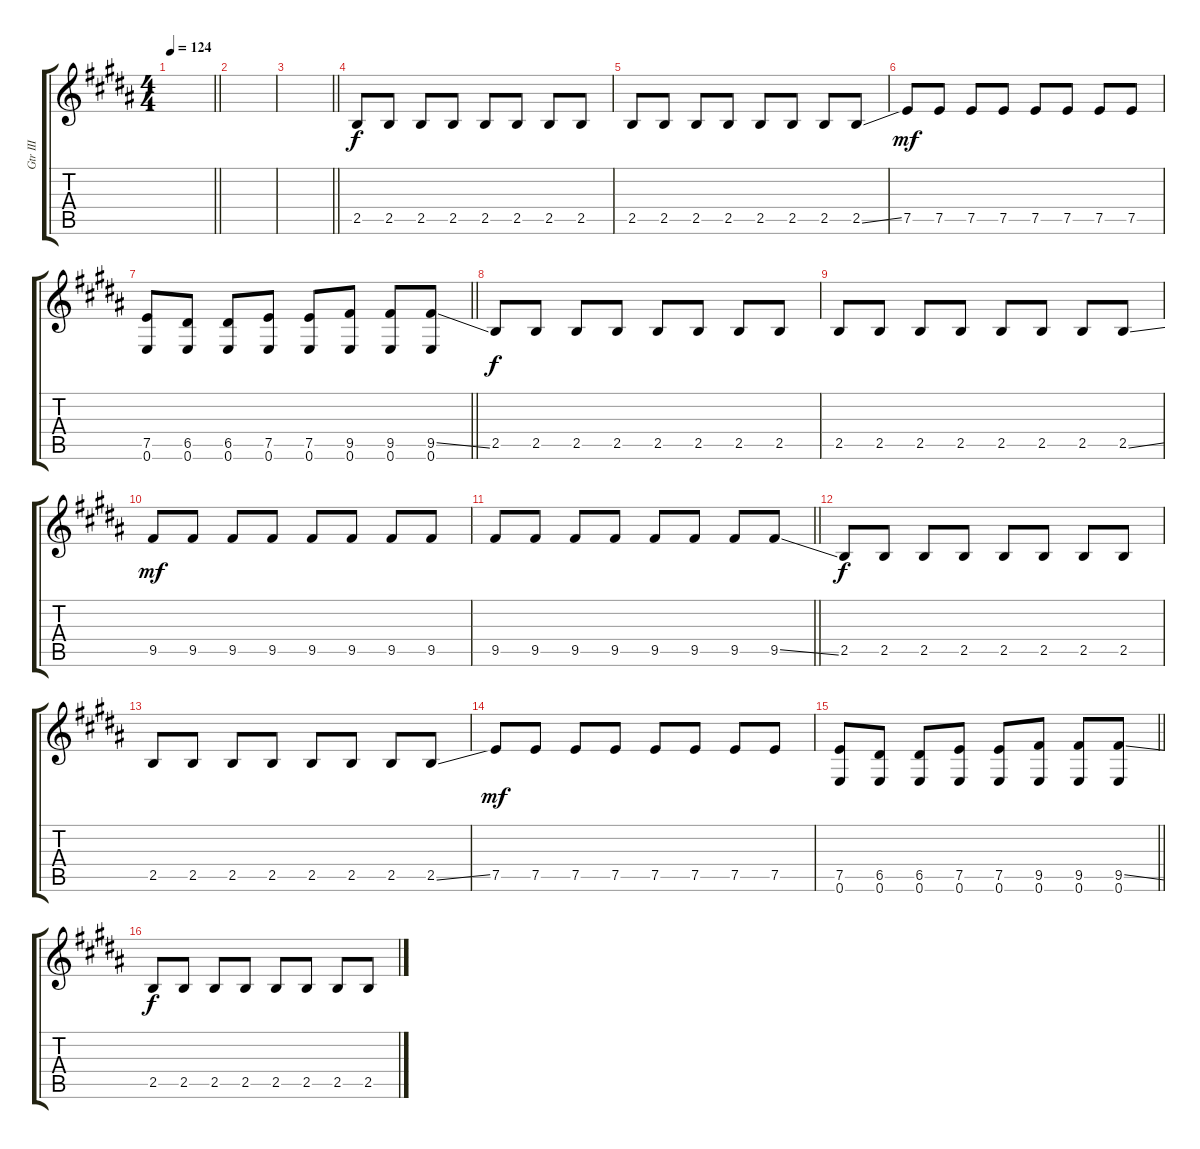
\track ("Gtr III" "Gtr III") {instrument overdrivenguitar}
\staff {score tabs}
\tuning (E4 B3 G3 D3 A2 E2) {hide}
\ts (4 4)
\tempo 124
\clef g2
\barLineRight lightlight
\ks b
|
|
\barLineRight lightlight
|
2.5.8 2.5.8 2.5.8 2.5.8 2.5.8 2.5.8 2.5.8 2.5.8 |
2.5.8 2.5.8 2.5.8 2.5.8 2.5.8 2.5.8 2.5.8 2.5{ss}.8 |
7.5.8{dy mf} 7.5.8 7.5.8 7.5.8 7.5.8 7.5.8 7.5.8 7.5.8 |
\barLineRight lightlight
(7.5 0.6).8 (6.5 0.6).8 (6.5 0.6).8 (7.5 0.6).8 (7.5 0.6).8 (9.5 0.6).8 (9.5 0.6).8 (9.5{ss} 0.6).8 |
2.5.8{dy f} 2.5.8 2.5.8 2.5.8 2.5.8 2.5.8 2.5.8 2.5.8 |
2.5.8 2.5.8 2.5.8 2.5.8 2.5.8 2.5.8 2.5.8 2.5{ss}.8 |
9.5.8{dy mf} 9.5.8 9.5.8 9.5.8 9.5.8 9.5.8 9.5.8 9.5.8 |
\barLineRight lightlight
9.5.8 9.5.8 9.5.8 9.5.8 9.5.8 9.5.8 9.5.8 9.5{ss}.8 |
2.5.8{dy f} 2.5.8 2.5.8 2.5.8 2.5.8 2.5.8 2.5.8 2.5.8 |
2.5.8 2.5.8 2.5.8 2.5.8 2.5.8 2.5.8 2.5.8 2.5{ss}.8 |
7.5.8{dy mf} 7.5.8 7.5.8 7.5.8 7.5.8 7.5.8 7.5.8 7.5.8 |
\barLineRight lightlight
(7.5 0.6).8 (6.5 0.6).8 (6.5 0.6).8 (7.5 0.6).8 (7.5 0.6).8 (9.5 0.6).8 (9.5 0.6).8 (9.5{ss} 0.6).8 |
2.5.8{dy f} 2.5.8 2.5.8 2.5.8 2.5.8 2.5.8 2.5.8 2.5.8
